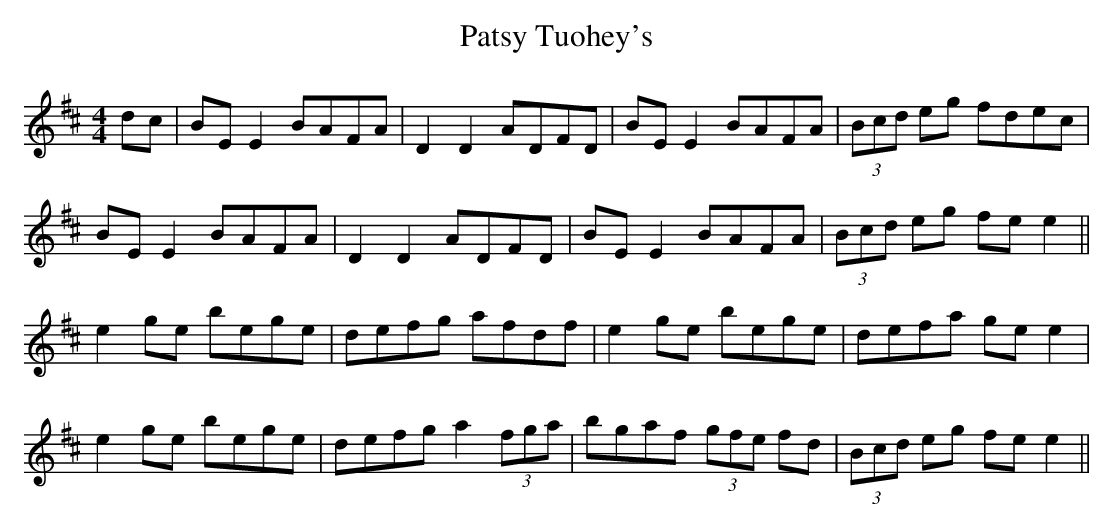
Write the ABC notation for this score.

X:1
T: Patsy Tuohey's
L: 1/8
M: 4/4
K: Edor
dc|BE E2 BAFA|D2 D2 ADFD|BE E2 BAFA|(3Bcd eg fdec|
BE E2 BAFA|D2 D2 ADFD|BE E2 BAFA|(3Bcd eg fe e2||
e2 ge bege|defg afdf|e2 ge bege|defa ge e2|
e2 ge bege|defg a2 (3fga|bgaf (3gfe fd|(3Bcd eg fe e2||
